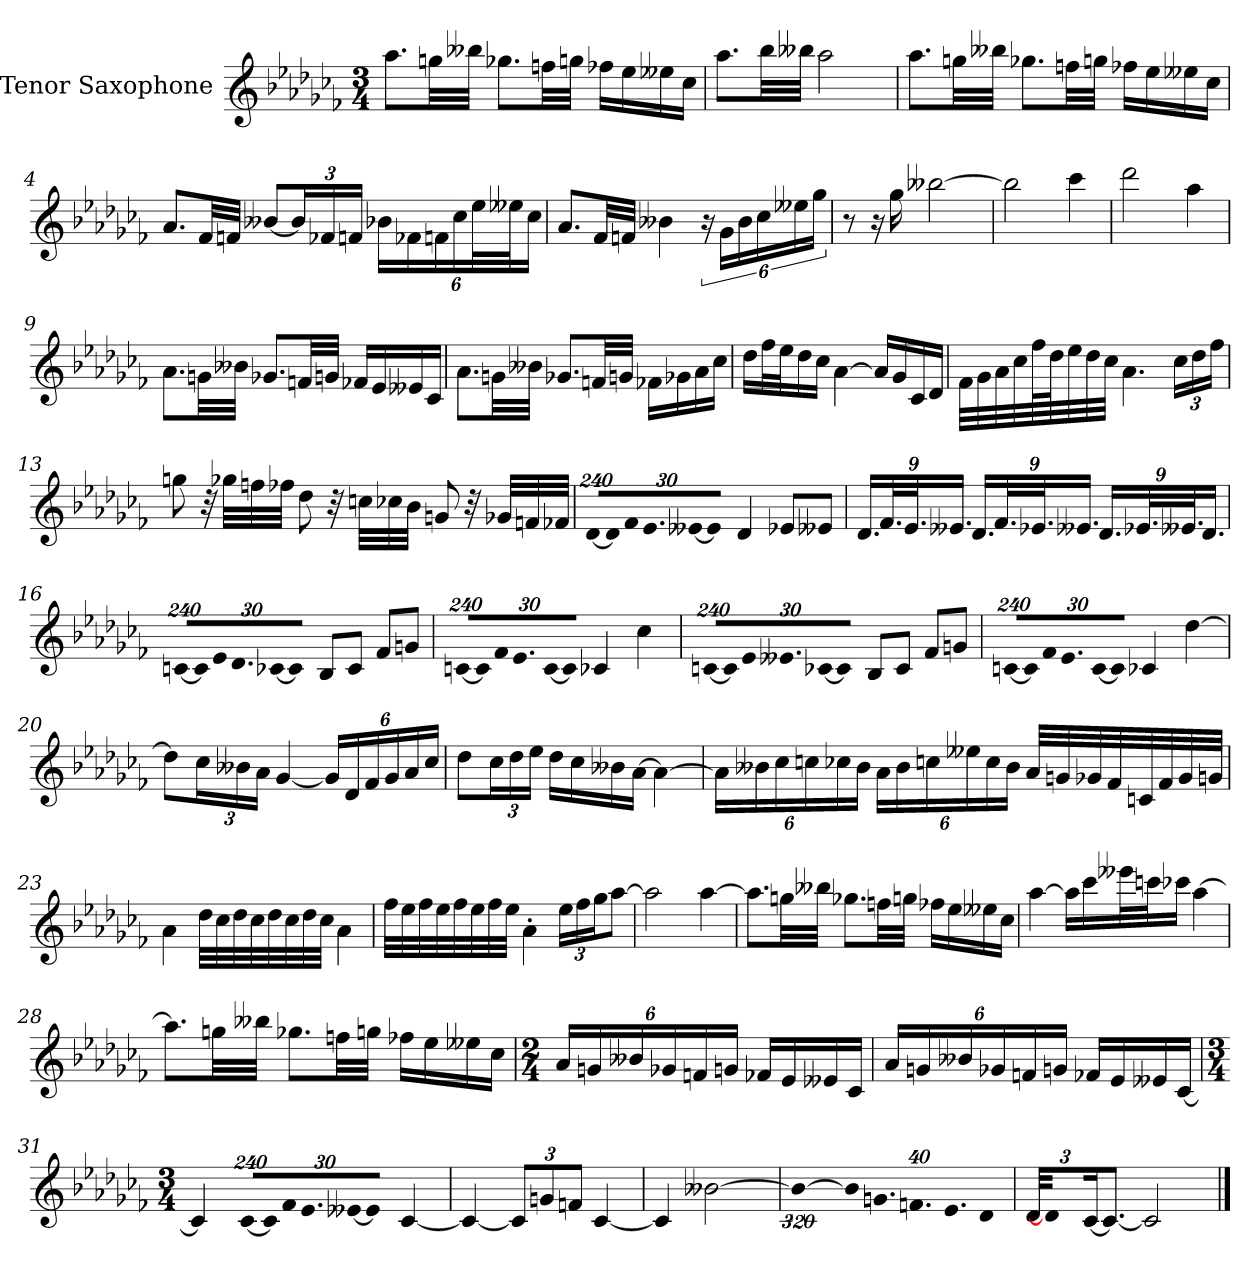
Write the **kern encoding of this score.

**kern
*part1
*staff1
*I"Tenor Saxophone
*I'T. Sax.
*clefG2
*ITrd8c14
*k[b-e-a-d-g-c-f-]
*M3/4
=1
8.a-\L
32gn\LL
32b--X\JJJ
8.g-X\L
32fn\LL
32gn\JJJ
16f-X\LL
16e-\
16e--X\
16c-\JJ
=2
8.a-\L
32b-\LL
32b--X\JJJ
2a-\
=3
8.a-\L
32gn\LL
32b--X\JJJ
8.g-X\L
32fn\LL
32gn\JJJ
16f-X\LL
16e-\
16e--X\
16c-\JJ
=4
8.A-/L
32F-/LL
32Fn/JJJ
[8B--X/L
*Xbrackettup
24B--/L]
24F-X/
24Fn/JJ
24B-X\LL
24F-X\
24Fn\
24c-\
48e-\L
48e--X\J
24c-\JJ
=5
8.A-/L
32F-/LL
32Fn/JJJ
4B--X\
*brackettup
24r
24G-\LL
24B--\
*Xbrackettup
24c-\
24e--X\
24g-\JJ
=6
8r
16r
16g-\
[2b--X\
=7
2b--\]
4cc-\
=8
2dd-\
4a-\
=9
8.A-\L
32Gn\LL
32B--X\JJJ
8.G-X/L
32Fn/LL
32Gn/JJJ
16F-X/LL
16E-/
16E--X/
16C-/JJ
=10
8.A-\L
32Gn\LL
32B--X\JJJ
8.G-X/L
32Fn/LL
32Gn/JJJ
16F-X\LL
16G-X\
16A-\
16c-\JJ
=11
16d-\LL
32f-\L
32e-\J
16d-\
16c-\JJ
[4A-\
16A-/LL]
16G-/
16C-/
16D-/JJ
=12
32F-\LLL
32G-\
32A-\
32c-\
64f-\L
64d-\J
32e-\
32d-\
32c-\JJJ
4.A-\
24c-\LL
24d-\
24f-\JJ
=13
8gn\
32r
32g-X\LLL
32fn\
32f-X\JJJ
8d-\
32r
32cn\LLL
32c-X\
32B-\JJJ
8Gn/
32r
32G-X/LLL
32Fn/
32F-X/JJJ
=14
!LO:N:vis=16
[1920%137D-/LL
!LO:N:vis=64
960%17D-/LL]
!LO:N:vis=64
960%17F-/J
!LO:N:vis=32.
1920%103E-/
!LO:N:vis=64
[960%17E--X/JK
!LO:N:vis=16
1920%137E--/JJ]
4D-/
8E-X/L
8E--X/J
=15
18.D-/LL
36.F-/L
36.E-/J
18.E--X/JJ
18.D-/LL
36.F-/L
36.E-X/J
18.E--X/JJ
18.D-/LL
36.E-X/L
36.E--X/J
18.D-/JJ
=16
!LO:N:vis=16
[1920%137Cn/LL
!LO:N:vis=64
960%17C/LL]
!LO:N:vis=64
960%17E-/J
!LO:N:vis=32.
1920%103D-/
!LO:N:vis=64
[960%17C-X/JK
!LO:N:vis=16
1920%137C-/JJ]
8BB-/L
8C-/J
8F-/L
8Gn/J
=17
!LO:N:vis=16
[1920%137Cn/LL
!LO:N:vis=64
960%17C/LL]
!LO:N:vis=64
960%17F-/J
!LO:N:vis=32.
1920%103E-/
!LO:N:vis=64
[960%17C/JK
!LO:N:vis=16
1920%137C/JJ]
4C-X/
4c-\
=18
!LO:N:vis=16
[1920%137Cn/LL
!LO:N:vis=64
960%17C/LL]
!LO:N:vis=64
960%17E-/J
!LO:N:vis=32.
1920%103E--X/
!LO:N:vis=64
[960%17C-X/JK
!LO:N:vis=16
1920%137C-/JJ]
8BB-/L
8C-/J
8F-/L
8Gn/J
=19
!LO:N:vis=16
[1920%137Cn/LL
!LO:N:vis=64
960%17C/LL]
!LO:N:vis=64
960%17F-/J
!LO:N:vis=32.
1920%103E-/
!LO:N:vis=64
[960%17C/JK
!LO:N:vis=16
1920%137C/JJ]
4C-X/
[4d-\
=20
8d-\L]
24c-\L
24B--X\
24A-\JJ
[4G-/
24G-/LL]
24D-/
24F-/
24G-/
24A-/
24c-/JJ
=21
8d-\L
24c-\L
24d-\
24e-\JJ
16d-\LL
16c-\
16B--X\
[16A-\JJ
4A-\_
=22
24A-\LL]
24B--X\
24c-\
24cn\
24c-X\
24B--\JJ
24A-\LL
24B--\
24cn\
24e--X\
24c\
24B--\JJ
32A-/LLL
32Gn/
32G-X/
32F-/
32Cn/
32F-/
32G-/
32Gn/JJJ
=23
4A-\
32d-\LLL
32c-\
32d-\
32c-\
32d-\
32c-\
32d-\
32c-\JJJ
4A-\
=24
32f-\LLL
32e-\
32f-\
32e-\
32f-\
32e-\
32f-\
32e-\JJJ
4A-'\
24e-\LL
24f-\
24g-\J
[8a-\J
=25
2a-\]
[4a-\
=26
8.a-\L]
32gn\LL
32b--X\JJJ
8.g-X\L
32fn\LL
32gn\JJJ
16f-X\LL
16e-\
16e--X\
16c-\JJ
=27
[4a-\
16a-\LL]
16cc-\
32ee--X\L
32ccn\J
16cc-X\JJ
[4a-\
=28
8.a-\L]
32gn\LL
32b--X\JJJ
8.g-X\L
32fn\LL
32gn\JJJ
16f-X\LL
16e-\
16e--X\
16c-\JJ
=29
*M2/4
24A-/LL
24Gn/
24B--X/
24G-X/
24Fn/
24Gn/JJ
16F-X/LL
16E-/
16E--X/
16C-/JJ
=30
24A-/LL
24Gn/
24B--X/
24G-X/
24Fn/
24Gn/JJ
16F-X/LL
16E-/
16E--X/
[16C-/JJ
=31
*M3/4
4C-/]
!LO:N:vis=16
[1920%137C-/LL
!LO:N:vis=64
960%17C-/LL]
!LO:N:vis=64
960%17F-/J
!LO:N:vis=32.
1920%103E-/
!LO:N:vis=64
[960%17E--X/JK
!LO:N:vis=16
1920%137E--/JJ]
[4C-/
=32
4C-/_
12C-/L]
12Gn/
12Fn/J
[4C-/
=33
4C-/]
[2B--X\
=34
*brackettup
!LO:N:vis=4
640%183B--\_
!LO:N:vis=32
640%23B--/KLL]
!LO:N:vis=16.
960%103Gn/
!LO:N:vis=16.
960%103Fn/
!LO:N:vis=16.
960%103E-/
[160%17D-/J
=35
*Xbrackettup
48D-/KLL
960D-/]
[24C-/J
8.C-/J_
2C-/]
==
*-
